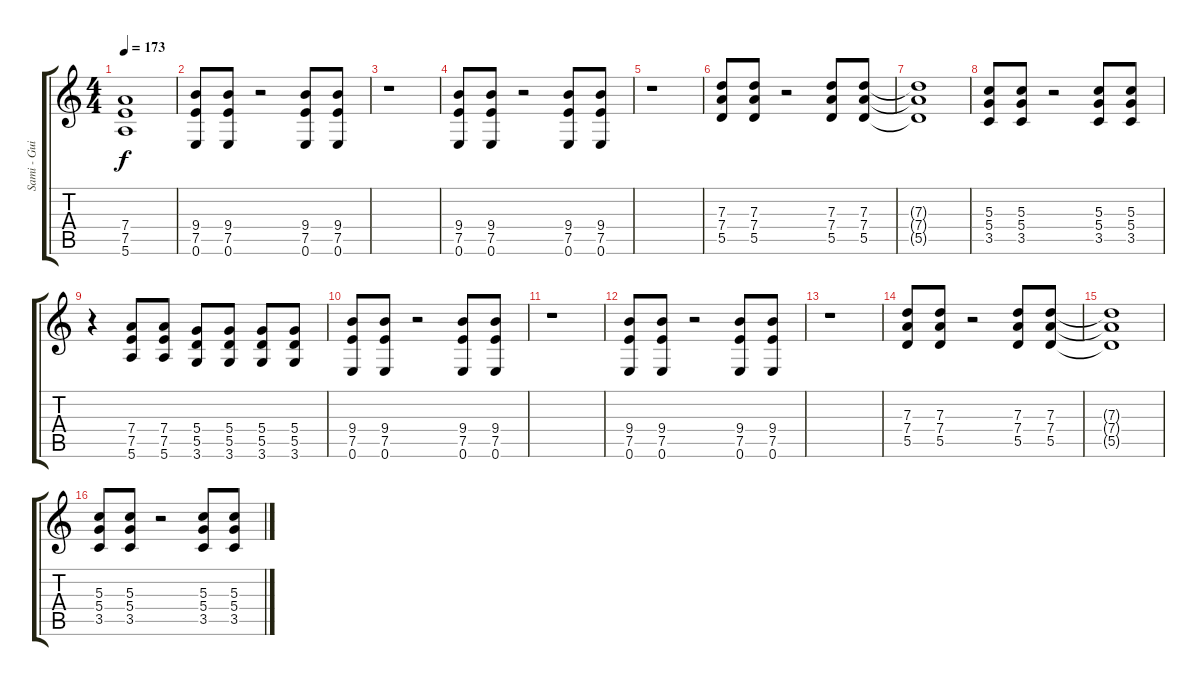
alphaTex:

\track ("Sami - Guitar 3" "Sami - Gui") {instrument distortionguitar}
\staff {score tabs}
\tuning (E4 B3 G3 D3 A2 E2) {hide}
\ts (4 4)
\tempo 173
\clef g2
\ks c
(7.4{t} 7.5{t} 5.6{t}).1{dy f} |
(9.4 7.5 0.6).8 (9.4 7.5 0.6).8 r.2 (9.4 7.5 0.6).8 (9.4 7.5 0.6).8 |
r.1 |
(9.4 7.5 0.6).8 (9.4 7.5 0.6).8 r.2 (9.4 7.5 0.6).8 (9.4 7.5 0.6).8 |
r.1 |
(7.3 7.4 5.5).8 (7.3 7.4 5.5).8 r.2 (7.3 7.4 5.5).8 (7.3 7.4 5.5).8 |
(7.3{t} 7.4{t} 5.5{t}).1 |
(5.3 5.4 3.5).8 (5.3 5.4 3.5).8 r.2 (5.3 5.4 3.5).8 (5.3 5.4 3.5).8 |
r.4 (7.4 7.5 5.6).8 (7.4 7.5 5.6).8 (5.4 5.5 3.6).8 (5.4 5.5 3.6).8 (5.4 5.5 3.6).8 (5.4 5.5 3.6).8 |
(9.4 7.5 0.6).8 (9.4 7.5 0.6).8 r.2 (9.4 7.5 0.6).8 (9.4 7.5 0.6).8 |
r.1 |
(9.4 7.5 0.6).8 (9.4 7.5 0.6).8 r.2 (9.4 7.5 0.6).8 (9.4 7.5 0.6).8 |
r.1 |
(7.3 7.4 5.5).8 (7.3 7.4 5.5).8 r.2 (7.3 7.4 5.5).8 (7.3 7.4 5.5).8 |
(7.3{t} 7.4{t} 5.5{t}).1 |
(5.3 5.4 3.5).8 (5.3 5.4 3.5).8 r.2 (5.3 5.4 3.5).8 (5.3 5.4 3.5).8
